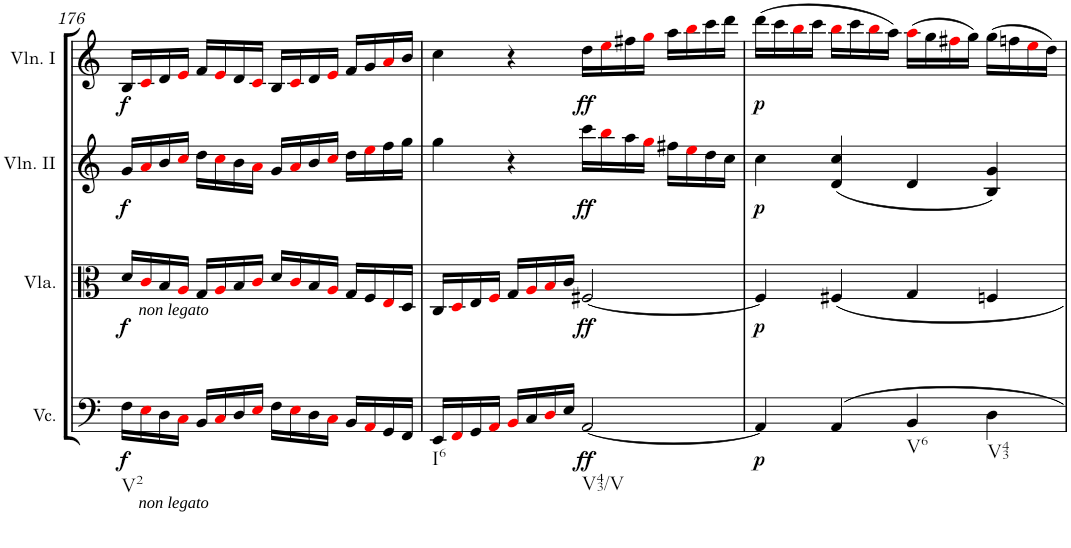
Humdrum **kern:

**kern	**dynam	**kern	**dynam	**kern	**dynam	**kern	**dynam
*part4	*part4	*part3	*part3	*part2	*part2	*part1	*part1
*staff4	*staff4	*staff3	*staff3	*staff2	*staff2	*staff1	*staff1
*I"Violoncello	*	*I"Viola	*	*I"Violin II	*	*I"Violin I	*
*I'Vc.	*	*I'Vla.	*	*I'Vln. II	*	*I'Vln. I	*
!!LO:PB:g=z
*clefF4	*	*clefC3	*	*clefG2	*	*clefG2	*
*k[]	*	*k[]	*	*k[]	*	*k[]	*
*M4/4	*	*M4/4	*	*M4/4	*	*M4/4	*
*met(c)	*	*met(c)	*	*met(c)	*	*met(c)	*
=176	=176	=176	=176	=176	=176	=176	=176
!LO:TX:b:t=V2	!	!	!	!	!	!	!
!	!LO:DY:b	!	!LO:DY:b	!	!LO:DY:b	!	!LO:DY:b
16F\LL	f	16d/LL	f	16g/LL	f	16B/LL	f
!	!	!LO:TX:b:i:t=non legato	!	!	!	!	!
!LO:TX:b:i:t=non legato	!	!	!	!	!	!	!
16Ei\	.	16ci/	.	16ai/	.	16ci/	.
16D\	.	16B/	.	16b/	.	16d/	.
16Ci\JJ	.	16Ai/JJ	.	16cci/JJ	.	16ei/JJ	.
16BB/LL	.	16G/LL	.	16dd\LL	.	16f/LL	.
16Ci/	.	16Ai/	.	16cci\	.	16ei/	.
16D/	.	16B/	.	16b\	.	16d/	.
16Ei/JJ	.	16ci/JJ	.	16ai\JJ	.	16ci/JJ	.
16F\LL	.	16d/LL	.	16g/LL	.	16B/LL	.
16Ei\	.	16ci/	.	16ai/	.	16ci/	.
16D\	.	16B/	.	16b/	.	16d/	.
16Ci\JJ	.	16Ai/JJ	.	16cci/JJ	.	16ei/JJ	.
16BB/LL	.	16G/LL	.	16dd\LL	.	16f/LL	.
16AAi/	.	16F/	.	16eei\	.	16g/	.
16GG/	.	16Ei/	.	16ff\	.	16ai/	.
16FF/JJ	.	16D/JJ	.	16gg\JJ	.	16b/JJ	.
=177	=177	=177	=177	=177	=177	=177	=177
!LO:TX:b:t=I6	!	!	!	!	!	!	!
16EE/LL	.	16C/LL	.	4gg\	.	4cc\	.
16FFi/	.	16Di/	.	.	.	.	.
16GG/	.	16E/	.	.	.	.	.
16AAi/JJ	.	16Fi/JJ	.	.	.	.	.
16BBi/LL	.	16G/LL	.	4r	.	4r	.
16C/	.	16Ai/	.	.	.	.	.
16Di/	.	16Bi/	.	.	.	.	.
16E/JJ	.	16c/JJ	.	.	.	.	.
!LO:TX:b:t=V43/V	!	!	!	!	!	!	!
!	!LO:DY:b	!	!LO:DY:b	!	!LO:DY:b	!	!LO:DY:b
[2AA/	ff	[2F#X/	ff	16ccc\LL	ff	16dd\LL	ff
.	.	.	.	16bbi\	.	16eei\	.
.	.	.	.	16aa\	.	16ff#X\	.
.	.	.	.	16ggi\JJ	.	16ggi\JJ	.
.	.	.	.	16ff#X\LL	.	16aa\LL	.
.	.	.	.	16eei\	.	16bbi\	.
.	.	.	.	16dd\	.	16ccc\	.
.	.	.	.	16cc\JJ	.	16ddd\JJ	.
=178	=178	=178	=178	=178	=178	=178	=178
!	!LO:DY:b	!	!LO:DY:b	!	!LO:DY:b	!	!LO:DY:b
4AA/]	p	4F#/]	p	4cc\	p	(16ddd\LL	p
.	.	.	.	.	.	16ccc\	.
.	.	.	.	.	.	16bbi\	.
.	.	.	.	.	.	16ccc\JJ	.
4AA/	.	4F#X/	.	(4d/ 4cc/	.	16bbi\LL	.
.	.	.	.	.	.	16ccc\	.
.	.	.	.	.	.	16bbi\	.
.	.	.	.	.	.	16aa\JJ)	.
!LO:TX:b:t=V6	!	!	!	!	!	!	!
4BB/	.	4G/	.	4d/	.	(16aai\LL	.
.	.	.	.	.	.	16gg\	.
.	.	.	.	.	.	16ff#Xi\	.
.	.	.	.	.	.	16gg\JJ)	.
!LO:TX:b:t=V43	!	!	!	!	!	!	!
4D\	.	4Fn/	.	4B/ 4g/)	.	(16gg\LL	.
.	.	.	.	.	.	16ffn\	.
.	.	.	.	.	.	16eei\	.
.	.	.	.	.	.	16dd\JJ)	.
=	=	=	=	=	=	=	=
*-	*-	*-	*-	*-	*-	*-	*-
